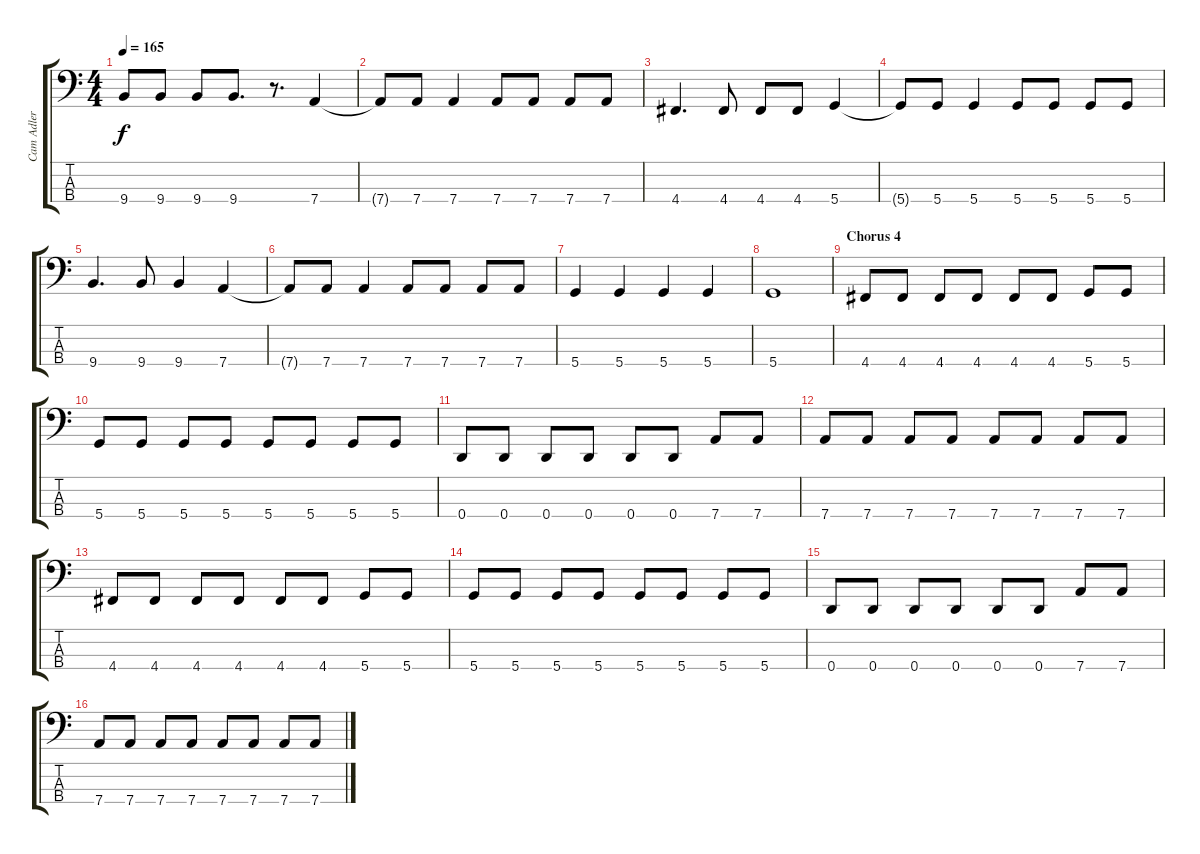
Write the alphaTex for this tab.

\track ("Cam Adler" "Cam Adler") {instrument electricbassfinger}
\staff {score tabs}
\tuning (G2 D2 A1 D1) {hide}
\ts (4 4)
\tempo 165
\clef f4
\ks c
9.4.8{dy f} 9.4.8 9.4.8 9.4.8{d} r.8{d} 7.4.4 |
7.4{t}.8 7.4.8 7.4.4 7.4.8 7.4.8 7.4.8 7.4.8 |
4.4.4{d} 4.4.8 4.4.8 4.4.8 5.4.4 |
5.4{t}.8 5.4.8 5.4.4 5.4.8 5.4.8 5.4.8 5.4.8 |
9.4.4{d} 9.4.8 9.4.4 7.4.4 |
7.4{t}.8 7.4.8 7.4.4 7.4.8 7.4.8 7.4.8 7.4.8 |
5.4.4 5.4.4 5.4.4 5.4.4 |
5.4.1 |
\section ("" "Chorus 4")
4.4.8 4.4.8 4.4.8 4.4.8 4.4.8 4.4.8 5.4.8 5.4.8 |
5.4.8 5.4.8 5.4.8 5.4.8 5.4.8 5.4.8 5.4.8 5.4.8 |
0.4.8 0.4.8 0.4.8 0.4.8 0.4.8 0.4.8 7.4.8 7.4.8 |
7.4.8 7.4.8 7.4.8 7.4.8 7.4.8 7.4.8 7.4.8 7.4.8 |
4.4.8 4.4.8 4.4.8 4.4.8 4.4.8 4.4.8 5.4.8 5.4.8 |
5.4.8 5.4.8 5.4.8 5.4.8 5.4.8 5.4.8 5.4.8 5.4.8 |
0.4.8 0.4.8 0.4.8 0.4.8 0.4.8 0.4.8 7.4.8 7.4.8 |
7.4.8 7.4.8 7.4.8 7.4.8 7.4.8 7.4.8 7.4.8 7.4.8
